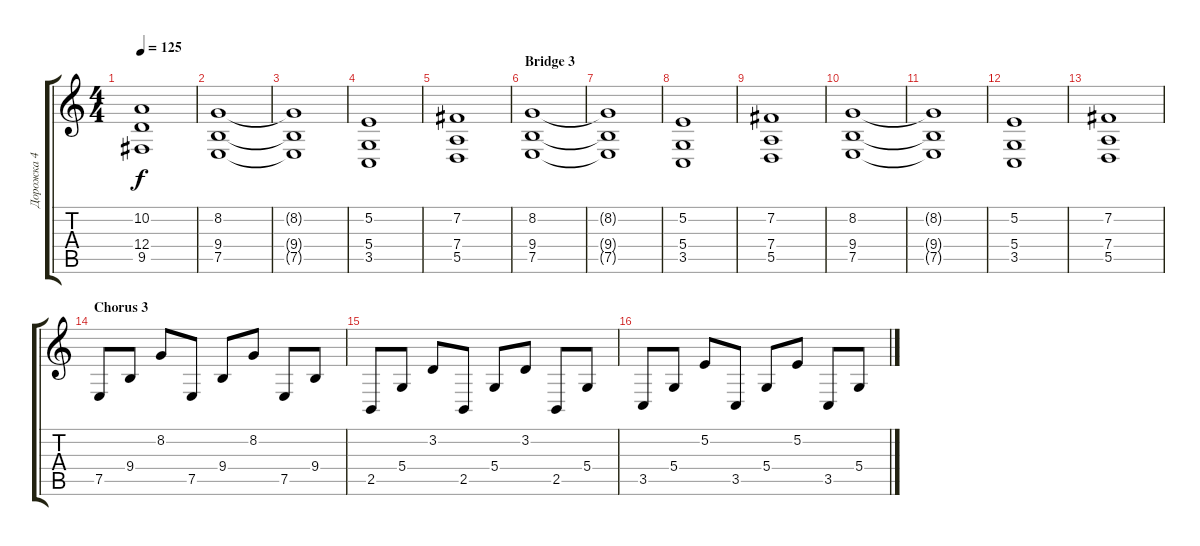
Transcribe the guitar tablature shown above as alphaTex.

\track ("Дорожка 4" "Дорожка 4") {instrument acousticgrandpiano}
\staff {score tabs}
\tuning (E4 B3 G3 D3 A2 E2) {hide}
\ts (4 4)
\tempo 125
\clef g2
\ks c
(10.2 12.4 9.5).1{dy f} |
(8.2 9.4 7.5).1 |
(8.2{t} 9.4{t} 7.5{t}).1 |
(5.2 5.4 3.5).1 |
(7.2 7.4 5.5).1 |
\section ("" "Bridge 3")
(8.2 9.4 7.5).1 |
(8.2{t} 9.4{t} 7.5{t}).1 |
(5.2 5.4 3.5).1 |
(7.2 7.4 5.5).1 |
(8.2 9.4 7.5).1 |
(8.2{t} 9.4{t} 7.5{t}).1 |
(5.2 5.4 3.5).1 |
(7.2 7.4 5.5).1 |
\section ("" "Chorus 3")
7.5.8 9.4.8 8.2.8 7.5.8 9.4.8 8.2.8 7.5.8 9.4.8 |
2.5.8 5.4.8 3.2.8 2.5.8 5.4.8 3.2.8 2.5.8 5.4.8 |
3.5.8 5.4.8 5.2.8 3.5.8 5.4.8 5.2.8 3.5.8 5.4.8
